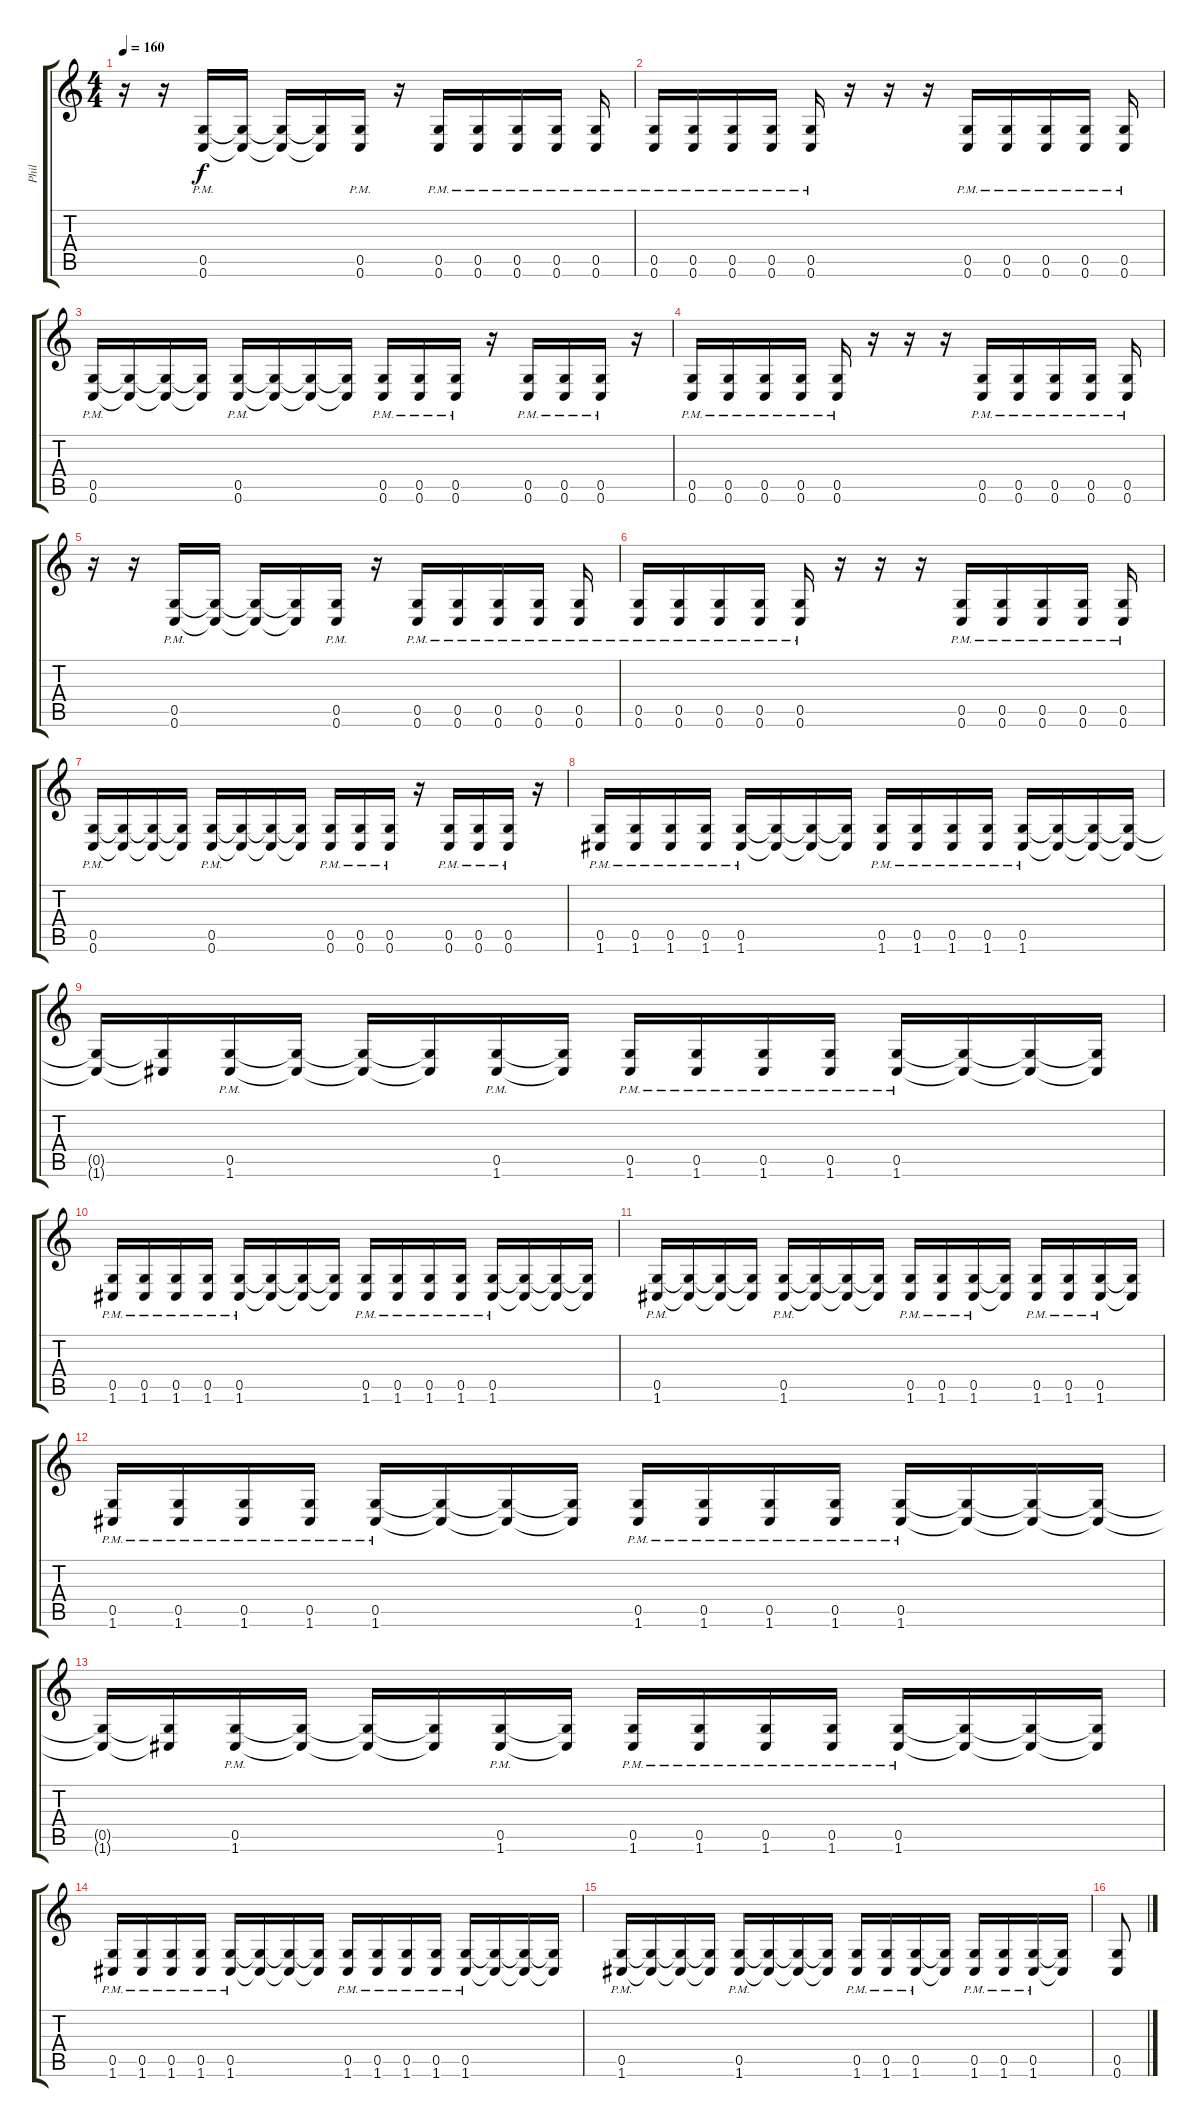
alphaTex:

\track ("Phil" "Phil") {instrument distortionguitar}
\staff {score tabs}
\tuning (D4 A3 F3 C3 G2 C2) {hide}
\ts (4 4)
\tempo 160
\clef g2
\ks c
r.16{dy f} r.16 (0.5{pm} 0.6{pm}).16 (0.5{t} 0.6{t}).16 (0.5{t} 0.6{t}).16 (0.5{t} 0.6{t}).16 (0.5{pm} 0.6{pm}).16 r.16 (0.5{pm} 0.6{pm}).16 (0.5{pm} 0.6{pm}).16 (0.5{pm} 0.6{pm}).16 (0.5{pm} 0.6{pm}).16 (0.5{pm} 0.6{pm}).16 |
(0.5{pm} 0.6{pm}).16 (0.5{pm} 0.6{pm}).16 (0.5{pm} 0.6{pm}).16 (0.5{pm} 0.6{pm}).16 (0.5{pm} 0.6{pm}).16 r.16 r.16 r.16 (0.5{pm} 0.6{pm}).16 (0.5{pm} 0.6{pm}).16 (0.5{pm} 0.6{pm}).16 (0.5{pm} 0.6{pm}).16 (0.5{pm} 0.6{pm}).16 |
(0.5{pm} 0.6{pm}).16 (0.5{t} 0.6{t}).16 (0.5{t} 0.6{t}).16 (0.5{t} 0.6{t}).16 (0.5{pm} 0.6{pm}).16 (0.5{t} 0.6{t}).16 (0.5{t} 0.6{t}).16 (0.5{t} 0.6{t}).16 (0.5{pm} 0.6{pm}).16 (0.5{pm} 0.6{pm}).16 (0.5{pm} 0.6{pm}).16 r.16 (0.5{pm} 0.6{pm}).16 (0.5{pm} 0.6{pm}).16 (0.5{pm} 0.6{pm}).16 r.16 |
(0.5{pm} 0.6{pm}).16 (0.5{pm} 0.6{pm}).16 (0.5{pm} 0.6{pm}).16 (0.5{pm} 0.6{pm}).16 (0.5{pm} 0.6{pm}).16 r.16 r.16 r.16 (0.5{pm} 0.6{pm}).16 (0.5{pm} 0.6{pm}).16 (0.5{pm} 0.6{pm}).16 (0.5{pm} 0.6{pm}).16 (0.5{pm} 0.6{pm}).16 |
r.16 r.16 (0.5{pm} 0.6{pm}).16 (0.5{t} 0.6{t}).16 (0.5{t} 0.6{t}).16 (0.5{t} 0.6{t}).16 (0.5{pm} 0.6{pm}).16 r.16 (0.5{pm} 0.6{pm}).16 (0.5{pm} 0.6{pm}).16 (0.5{pm} 0.6{pm}).16 (0.5{pm} 0.6{pm}).16 (0.5{pm} 0.6{pm}).16 |
(0.5{pm} 0.6{pm}).16 (0.5{pm} 0.6{pm}).16 (0.5{pm} 0.6{pm}).16 (0.5{pm} 0.6{pm}).16 (0.5{pm} 0.6{pm}).16 r.16 r.16 r.16 (0.5{pm} 0.6{pm}).16 (0.5{pm} 0.6{pm}).16 (0.5{pm} 0.6{pm}).16 (0.5{pm} 0.6{pm}).16 (0.5{pm} 0.6{pm}).16 |
(0.5{pm} 0.6{pm}).16 (0.5{t} 0.6{t}).16 (0.5{t} 0.6{t}).16 (0.5{t} 0.6{t}).16 (0.5{pm} 0.6{pm}).16 (0.5{t} 0.6{t}).16 (0.5{t} 0.6{t}).16 (0.5{t} 0.6{t}).16 (0.5{pm} 0.6{pm}).16 (0.5{pm} 0.6{pm}).16 (0.5{pm} 0.6{pm}).16 r.16 (0.5{pm} 0.6{pm}).16 (0.5{pm} 0.6{pm}).16 (0.5{pm} 0.6{pm}).16 r.16 |
(0.5{pm} 1.6{pm}).16 (0.5{pm} 1.6{pm}).16 (0.5{pm} 1.6{pm}).16 (0.5{pm} 1.6{pm}).16 (0.5{pm} 1.6{pm}).16 (0.5{t} 1.6{t}).16 (0.5{t} 1.6{t}).16 (0.5{t} 1.6{t}).16 (0.5{pm} 1.6{pm}).16 (0.5{pm} 1.6{pm}).16 (0.5{pm} 1.6{pm}).16 (0.5{pm} 1.6{pm}).16 (0.5{pm} 1.6{pm}).16 (0.5{t} 1.6{t}).16 (0.5{t} 1.6{t}).16 (0.5{t} 1.6{t}).16 |
(0.5{t} 1.6{t}).16 (0.5{t} 1.6{t}).16 (0.5{pm} 1.6{pm}).16 (0.5{t} 1.6{t}).16 (0.5{t} 1.6{t}).16 (0.5{t} 1.6{t}).16 (0.5{pm} 1.6{pm}).16 (0.5{t} 1.6{t}).16 (0.5{pm} 1.6{pm}).16 (0.5{pm} 1.6{pm}).16 (0.5{pm} 1.6{pm}).16 (0.5{pm} 1.6{pm}).16 (0.5{pm} 1.6{pm}).16 (0.5{t} 1.6{t}).16 (0.5{t} 1.6{t}).16 (0.5{t} 1.6{t}).16 |
(0.5{pm} 1.6{pm}).16 (0.5{pm} 1.6{pm}).16 (0.5{pm} 1.6{pm}).16 (0.5{pm} 1.6{pm}).16 (0.5{pm} 1.6{pm}).16 (0.5{t} 1.6{t}).16 (0.5{t} 1.6{t}).16 (0.5{t} 1.6{t}).16 (0.5{pm} 1.6{pm}).16 (0.5{pm} 1.6{pm}).16 (0.5{pm} 1.6{pm}).16 (0.5{pm} 1.6{pm}).16 (0.5{pm} 1.6{pm}).16 (0.5{t} 1.6{t}).16 (0.5{t} 1.6{t}).16 (0.5{t} 1.6{t}).16 |
(0.5{pm} 1.6{pm}).16 (0.5{t} 1.6{t}).16 (0.5{t} 1.6{t}).16 (0.5{t} 1.6{t}).16 (0.5{pm} 1.6{pm}).16 (0.5{t} 1.6{t}).16 (0.5{t} 1.6{t}).16 (0.5{t} 1.6{t}).16 (0.5{pm} 1.6{pm}).16 (0.5{pm} 1.6{pm}).16 (0.5{pm} 1.6{pm}).16 (0.5{t} 1.6{t}).16 (0.5{pm} 1.6{pm}).16 (0.5{pm} 1.6{pm}).16 (0.5{pm} 1.6{pm}).16 (0.5{t} 1.6{t}).16 |
(0.5{pm} 1.6{pm}).16 (0.5{pm} 1.6{pm}).16 (0.5{pm} 1.6{pm}).16 (0.5{pm} 1.6{pm}).16 (0.5{pm} 1.6{pm}).16 (0.5{t} 1.6{t}).16 (0.5{t} 1.6{t}).16 (0.5{t} 1.6{t}).16 (0.5{pm} 1.6{pm}).16 (0.5{pm} 1.6{pm}).16 (0.5{pm} 1.6{pm}).16 (0.5{pm} 1.6{pm}).16 (0.5{pm} 1.6{pm}).16 (0.5{t} 1.6{t}).16 (0.5{t} 1.6{t}).16 (0.5{t} 1.6{t}).16 |
(0.5{t} 1.6{t}).16 (0.5{t} 1.6{t}).16 (0.5{pm} 1.6{pm}).16 (0.5{t} 1.6{t}).16 (0.5{t} 1.6{t}).16 (0.5{t} 1.6{t}).16 (0.5{pm} 1.6{pm}).16 (0.5{t} 1.6{t}).16 (0.5{pm} 1.6{pm}).16 (0.5{pm} 1.6{pm}).16 (0.5{pm} 1.6{pm}).16 (0.5{pm} 1.6{pm}).16 (0.5{pm} 1.6{pm}).16 (0.5{t} 1.6{t}).16 (0.5{t} 1.6{t}).16 (0.5{t} 1.6{t}).16 |
(0.5{pm} 1.6{pm}).16 (0.5{pm} 1.6{pm}).16 (0.5{pm} 1.6{pm}).16 (0.5{pm} 1.6{pm}).16 (0.5{pm} 1.6{pm}).16 (0.5{t} 1.6{t}).16 (0.5{t} 1.6{t}).16 (0.5{t} 1.6{t}).16 (0.5{pm} 1.6{pm}).16 (0.5{pm} 1.6{pm}).16 (0.5{pm} 1.6{pm}).16 (0.5{pm} 1.6{pm}).16 (0.5{pm} 1.6{pm}).16 (0.5{t} 1.6{t}).16 (0.5{t} 1.6{t}).16 (0.5{t} 1.6{t}).16 |
(0.5{pm} 1.6{pm}).16 (0.5{t} 1.6{t}).16 (0.5{t} 1.6{t}).16 (0.5{t} 1.6{t}).16 (0.5{pm} 1.6{pm}).16 (0.5{t} 1.6{t}).16 (0.5{t} 1.6{t}).16 (0.5{t} 1.6{t}).16 (0.5{pm} 1.6{pm}).16 (0.5{pm} 1.6{pm}).16 (0.5{pm} 1.6{pm}).16 (0.5{t} 1.6{t}).16 (0.5{pm} 1.6{pm}).16 (0.5{pm} 1.6{pm}).16 (0.5{pm} 1.6{pm}).16 (0.5{t} 1.6{t}).16 |
(0.5 0.6).8
